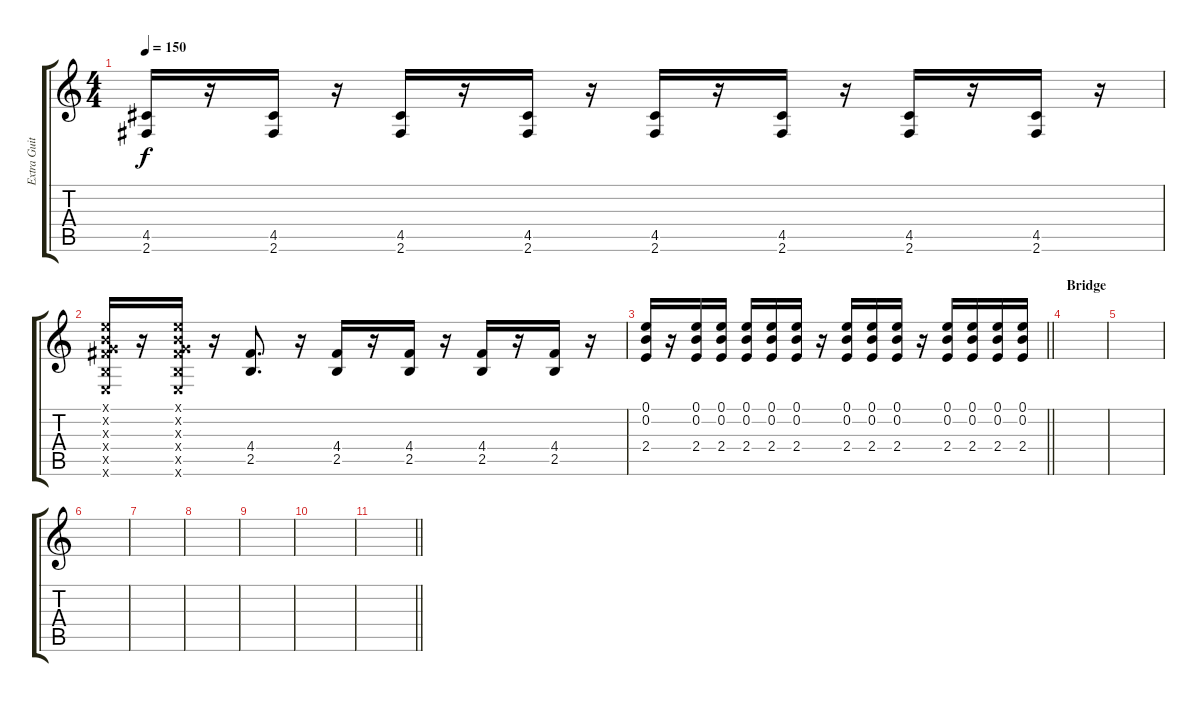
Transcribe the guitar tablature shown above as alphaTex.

\track ("Extra Guitar" "Extra Guit") {instrument electricguitarmuted}
\staff {score tabs}
\tuning (E4 B3 G3 D3 A2 E2) {hide}
\ts (4 4)
\tempo 150
\clef g2
\ks c
(4.5 2.6).16{dy f} r.16 (4.5 2.6).16 r.16 (4.5 2.6).16 r.16 (4.5 2.6).16 r.16 (4.5 2.6).16 r.16 (4.5 2.6).16 r.16 (4.5 2.6).16 r.16 (4.5 2.6).16 r.16 |
(0.1{x} 0.2{x} 0.3{x} 4.4{x} 2.5{x} 0.6{x}).16 r.16 (0.1{x} 0.2{x} 0.3{x} 4.4{x} 2.5{x} 0.6{x}).16 r.16 (4.4 2.5).8{d} r.16 (4.4 2.5).16 r.16 (4.4 2.5).16 r.16 (4.4 2.5).16 r.16 (4.4 2.5).16 r.16 |
\barLineRight lightlight
(0.1 0.2 2.4).16 r.16 (0.1 0.2 2.4).16 (0.1 0.2 2.4).16 (0.1 0.2 2.4).16 (0.1 0.2 2.4).16 (0.1 0.2 2.4).16 r.16 (0.1 0.2 2.4).16 (0.1 0.2 2.4).16 (0.1 0.2 2.4).16 r.16 (0.1 0.2 2.4).16 (0.1 0.2 2.4).16 (0.1 0.2 2.4).16 (0.1 0.2 2.4).16 |
\section ("" "Bridge")
|
|
|
|
|
|
|
\barLineRight lightlight
